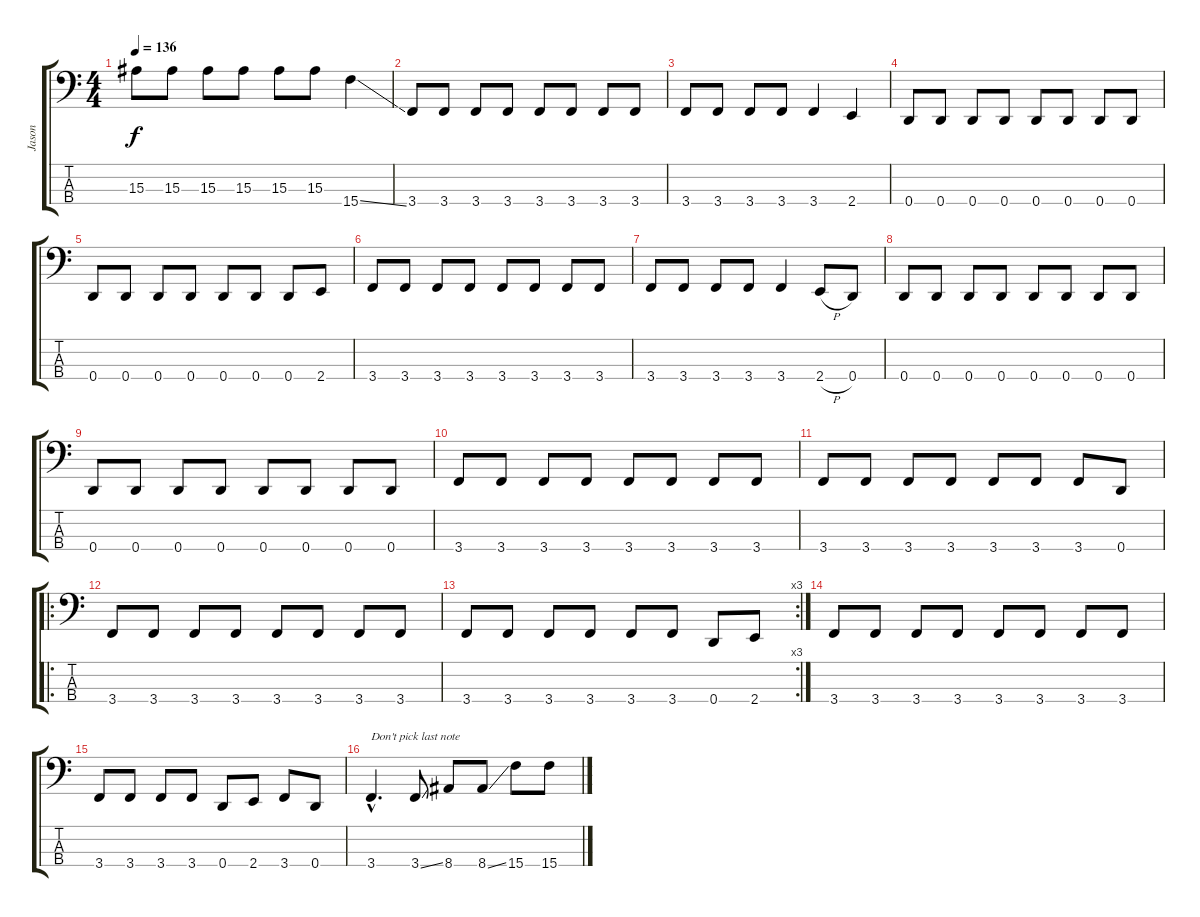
\track ("Jason" "Jason") {instrument electricbasspick}
\staff {score tabs}
\tuning (F2 C2 G1 D1) {hide}
\ts (4 4)
\tempo 136
\clef f4
\ks c
15.3.8{dy f} 15.3.8 15.3.8 15.3.8 15.3.8 15.3.8 15.4{ss}.4 |
3.4.8 3.4.8 3.4.8 3.4.8 3.4.8 3.4.8 3.4.8 3.4.8 |
3.4.8 3.4.8 3.4.8 3.4.8 3.4.4 2.4.4 |
0.4.8 0.4.8 0.4.8 0.4.8 0.4.8 0.4.8 0.4.8 0.4.8 |
0.4.8 0.4.8 0.4.8 0.4.8 0.4.8 0.4.8 0.4.8 2.4.8 |
3.4.8 3.4.8 3.4.8 3.4.8 3.4.8 3.4.8 3.4.8 3.4.8 |
3.4.8 3.4.8 3.4.8 3.4.8 3.4.4 2.4{h}.8 0.4.8 |
0.4.8 0.4.8 0.4.8 0.4.8 0.4.8 0.4.8 0.4.8 0.4.8 |
0.4.8 0.4.8 0.4.8 0.4.8 0.4.8 0.4.8 0.4.8 0.4.8 |
3.4.8 3.4.8 3.4.8 3.4.8 3.4.8 3.4.8 3.4.8 3.4.8 |
3.4.8 3.4.8 3.4.8 3.4.8 3.4.8 3.4.8 3.4.8 0.4.8 |
\ro
3.4.8 3.4.8 3.4.8 3.4.8 3.4.8 3.4.8 3.4.8 3.4.8 |
\rc 3
3.4.8 3.4.8 3.4.8 3.4.8 3.4.8 3.4.8 0.4.8 2.4.8 |
3.4.8 3.4.8 3.4.8 3.4.8 3.4.8 3.4.8 3.4.8 3.4.8 |
3.4.8 3.4.8 3.4.8 3.4.8 0.4.8 2.4.8 3.4.8 0.4.8 |
3.4{hac}.4{d txt "Don't pick last note"} 3.4{ss}.8 8.4.8 8.4{ss}.8 15.4.8 15.4{ss}.8
